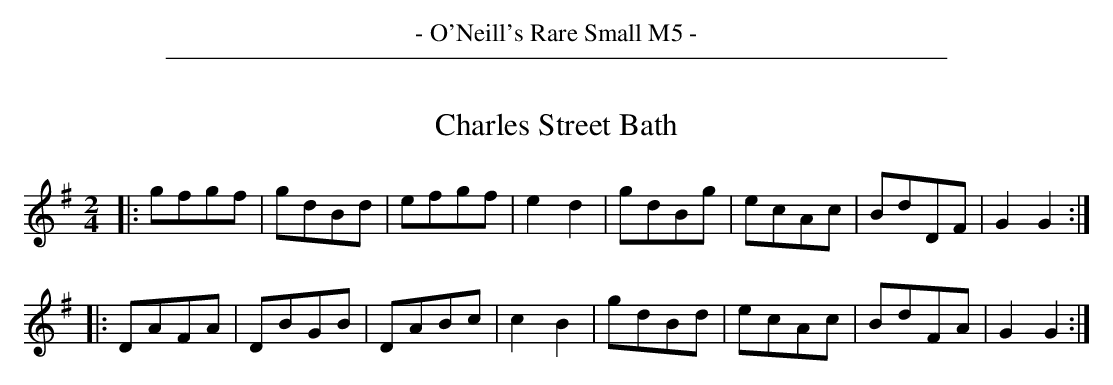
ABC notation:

X:1
T: Charles Street Bath
M: 2/4
L: 1/8
K: G
|: gfgf | gdBd | efgf | e2d2 | gdBg | ecAc | BdDF | G2G2 :|
|: DAFA | DBGB | DABc | c2B2 | gdBd | ecAc | BdFA | G2G2 :|
